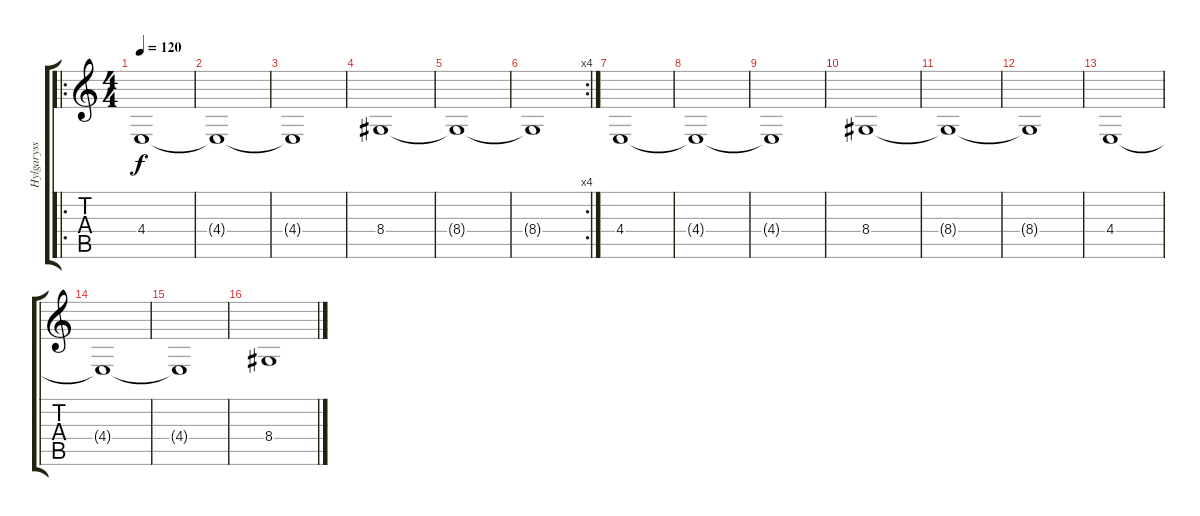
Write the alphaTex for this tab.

\track ("Hylgaryss" "Hylgaryss") {instrument englishhorn}
\staff {score tabs}
\tuning (D4 A3 F3 C3 G2 C2) {hide}
\ro
\ts (4 4)
\tempo 120
\clef g2
\ks c
4.4.1{dy f} |
4.4{t}.1 |
4.4{t}.1 |
8.4.1 |
8.4{t}.1 |
\rc 4
8.4{t}.1 |
4.4.1 |
4.4{t}.1 |
4.4{t}.1 |
8.4.1 |
8.4{t}.1 |
8.4{t}.1 |
4.4.1 |
4.4{t}.1 |
4.4{t}.1 |
8.4.1
